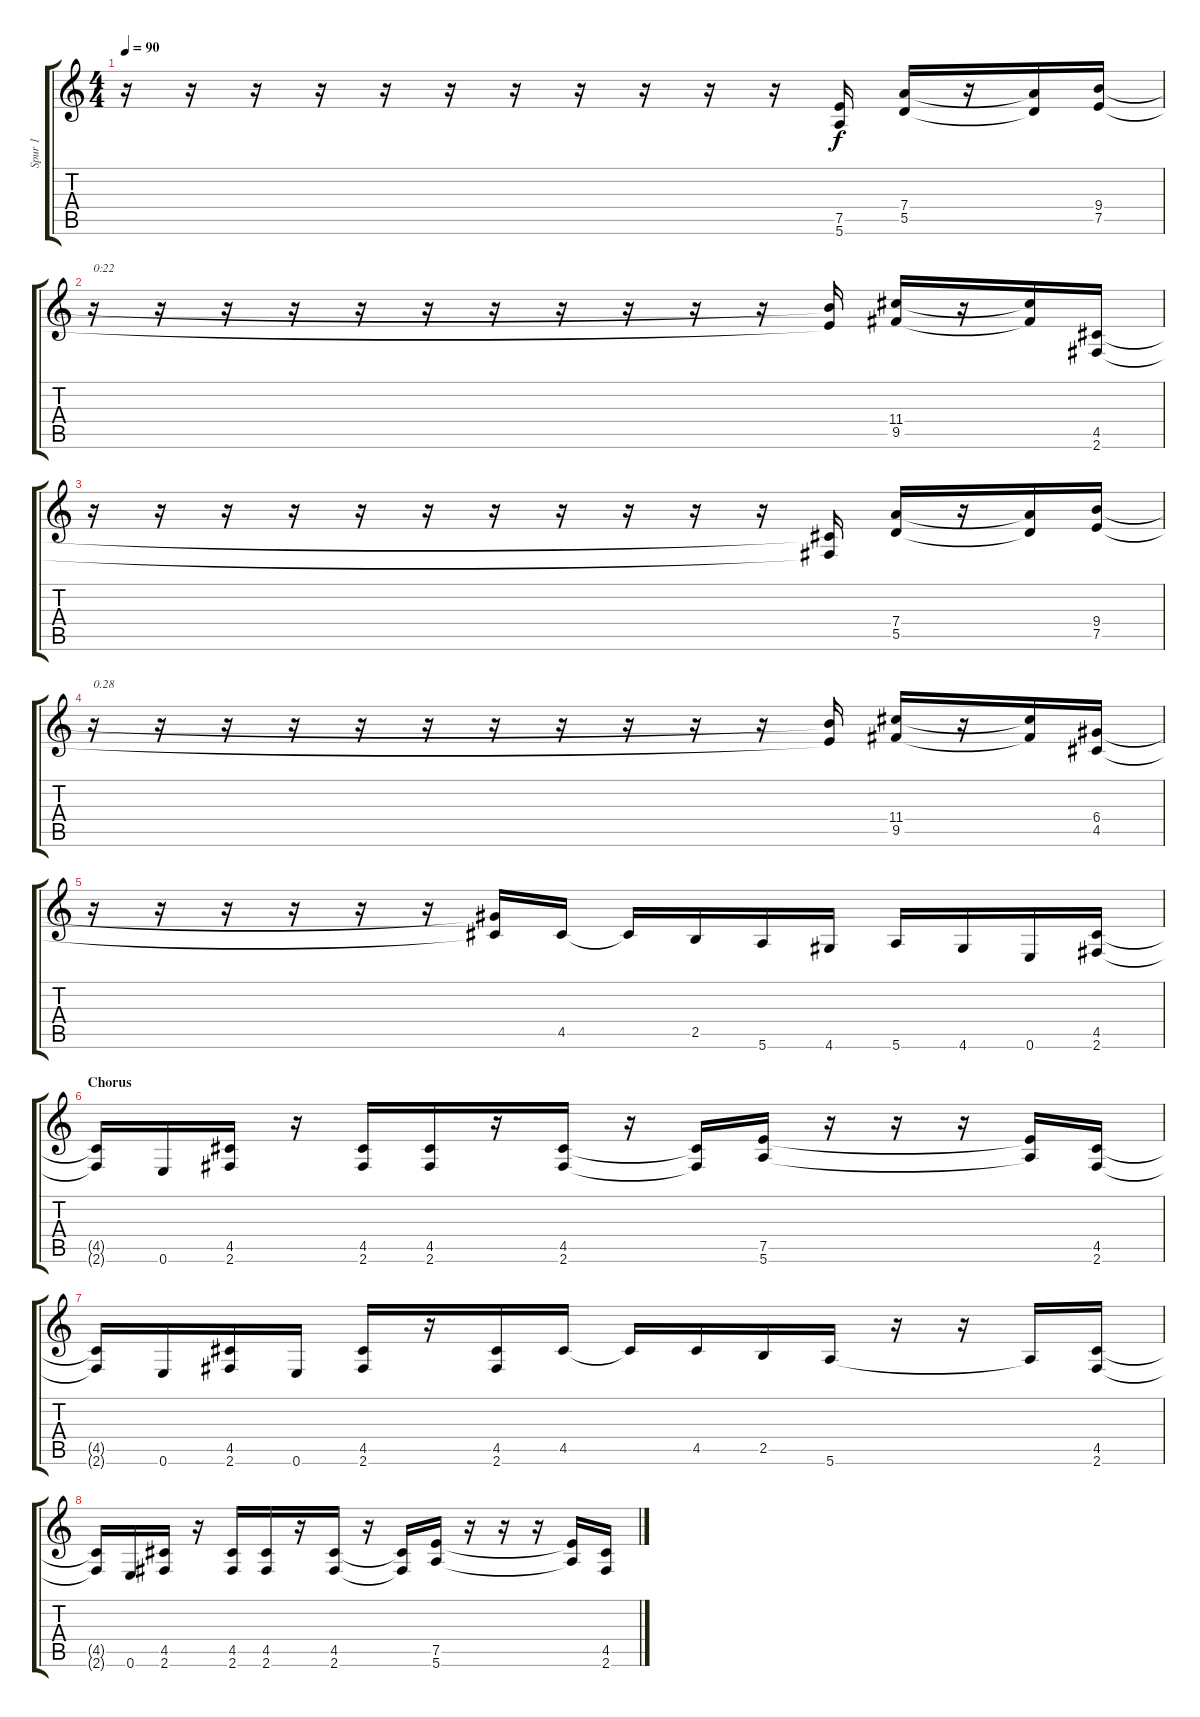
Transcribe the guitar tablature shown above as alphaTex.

\track ("Spur 1" "Spur 1") {instrument distortionguitar}
\staff {score tabs}
\tuning (E4 B3 G3 D3 A2 E2) {hide}
\ts (4 4)
\tempo 90
\clef g2
\ks c
r.16{dy f} r.16 r.16 r.16 r.16 r.16 r.16 r.16 r.16 r.16 r.16 (7.5{t} 5.6{t}).16 (7.4 5.5).16 r.16 (7.4{t} 5.5{t}).16 (9.4 7.5).16 |
r.16{txt "0:22"} r.16 r.16 r.16 r.16 r.16 r.16 r.16 r.16 r.16 r.16 (9.4{t} 7.5{t}).16 (11.4 9.5).16 r.16 (11.4{t} 9.5{t}).16 (4.5 2.6).16 |
r.16 r.16 r.16 r.16 r.16 r.16 r.16 r.16 r.16 r.16 r.16 (4.5{t} 2.6{t}).16 (7.4 5.5).16 r.16 (7.4{t} 5.5{t}).16 (9.4 7.5).16 |
r.16{txt "0.28"} r.16 r.16 r.16 r.16 r.16 r.16 r.16 r.16 r.16 r.16 (9.4{t} 7.5{t}).16 (11.4 9.5).16 r.16 (11.4{t} 9.5{t}).16 (6.4 4.5).16 |
r.16 r.16 r.16 r.16 r.16 r.16 (6.4{t} 4.5{t}).16 4.5.16 4.5{t}.16 2.5.16 5.6.16 4.6.16 5.6.16 4.6.16 0.6.16 (4.5 2.6).16 |
\section ("" "Chorus")
(4.5{t} 2.6{t}).16 0.6.16 (4.5 2.6).16 r.16 (4.5 2.6).16 (4.5 2.6).16 r.16 (4.5 2.6).16 r.16 (4.5{t} 2.6{t}).16 (7.5 5.6).16 r.16 r.16 r.16 (7.5{t} 5.6{t}).16 (4.5 2.6).16 |
(4.5{t} 2.6{t}).16 0.6.16 (4.5 2.6).16 0.6.16 (4.5 2.6).16 r.16 (4.5 2.6).16 4.5.16 4.5{t}.16 4.5.16 2.5.16 5.6.16 r.16 r.16 5.6{t}.16 (4.5 2.6).16 |
(4.5{t} 2.6{t}).16 0.6.16 (4.5 2.6).16 r.16 (4.5 2.6).16 (4.5 2.6).16 r.16 (4.5 2.6).16 r.16 (4.5{t} 2.6{t}).16 (7.5 5.6).16 r.16 r.16 r.16 (7.5{t} 5.6{t}).16 (4.5 2.6).16
